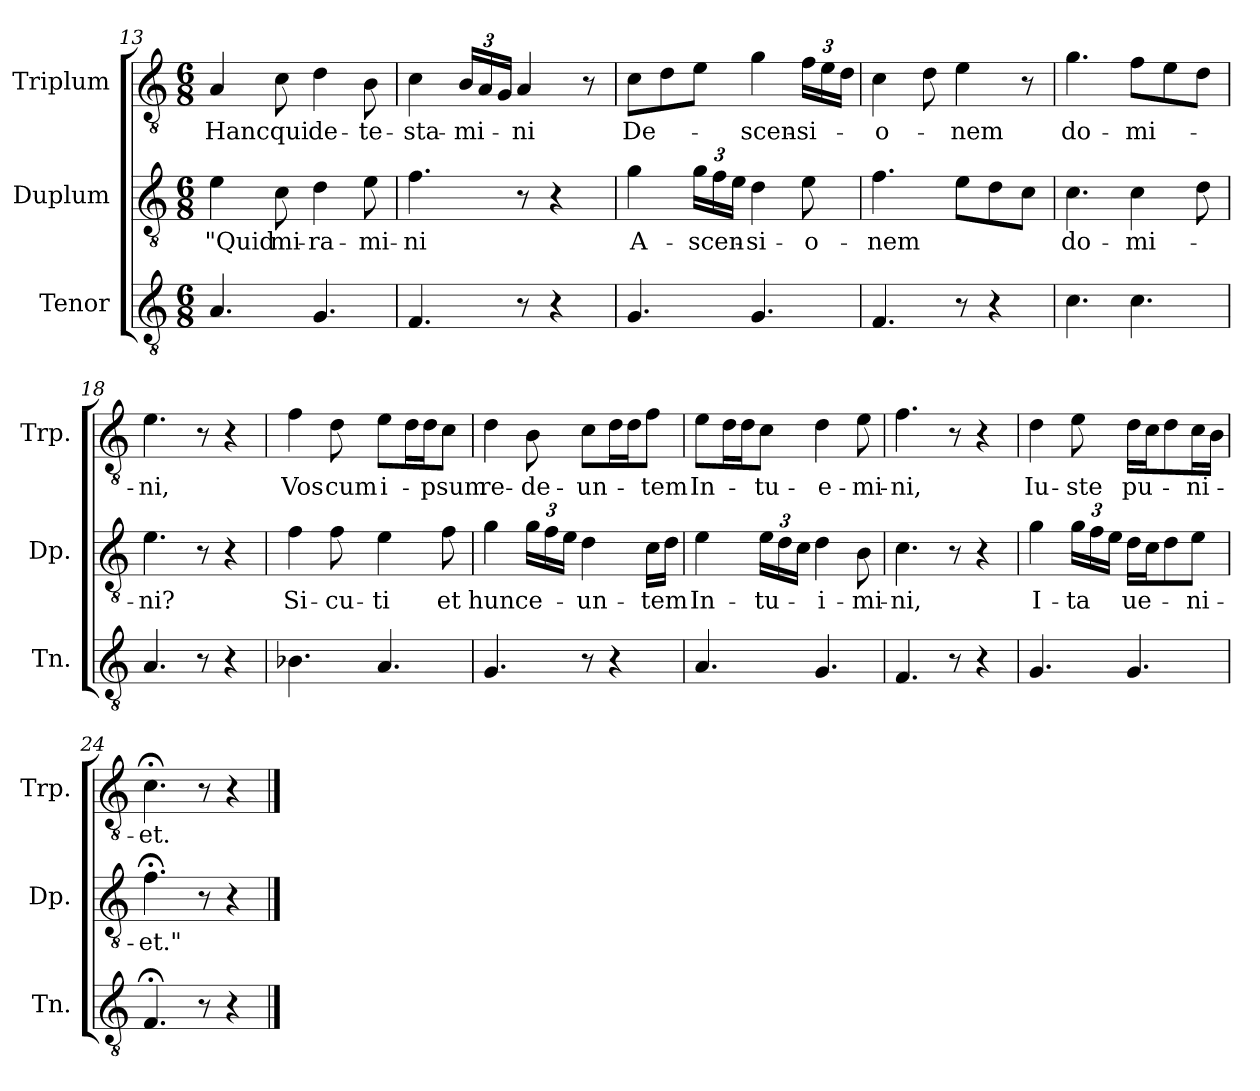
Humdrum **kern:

**kern	**kern	**text	**kern	**text
*part3	*part2	*part2	*part1	*part1
*staff3	*staff2	*staff2	*staff1	*staff1
*I"Tenor	*I"Duplum	*	*I"Triplum	*
*I'Tn.	*I'Dp.	*	*I'Trp.	*
*clefGv2	*clefGv2	*	*clefGv2	*
*k[]	*k[]	*	*k[]	*
*M6/8	*M6/8	*	*M6/8	*
=13	=13	=13	=13	=13
!	!	!LO:LY:b	!	!LO:LY:b
4.A/	4e\	"Quid	4A/	Hanc
!	!	!LO:LY:b	!	!LO:LY:b
.	8c\	mi-	8c\	qui
!	!	!LO:LY:b	!	!LO:LY:b
4.G/	4d\	-ra-	4d\	de-
!	!	!LO:LY:b	!	!LO:LY:b
.	8e\	-mi-	8B\	-te-
=14	=14	=14	=14	=14
!	!	!LO:LY:b	!	!LO:LY:b
4.F/	4.f\	-ni	4c\	-sta-
*	*	*	*Xbrackettup	*
!	!	!	!	!LO:LY:b
.	.	.	24B/LL	-mi-
.	.	.	24A/	.
.	.	.	24G/JJ	.
!	!	!	!	!LO:LY:b
8r	8r	.	4A/	-ni
4r	4r	.	.	.
.	.	.	8r	.
=15	=15	=15	=15	=15
!	!	!LO:LY:b	!	!LO:LY:b
4.G/	4g\	A-	8c\L	De-
.	.	.	8d\	.
*	*Xbrackettup	*	*	*
!	!	!LO:LY:b	!	!
.	24g\LL	-scen-	8e\J	.
.	24f\	.	.	.
.	24e\JJ	.	.	.
!	!	!LO:LY:b	!	!LO:LY:b
4.G/	4d\	-si-	4g\	-scen-
!	!	!LO:LY:b	!	!LO:LY:b
.	8e\	-o-	24f\LL	-si-
.	.	.	24e\	.
.	.	.	24d\JJ	.
=16	=16	=16	=16	=16
!	!	!LO:LY:b	!	!LO:LY:b
4.F/	4.f\	-nem	4c\	-o-
.	.	.	8d\	.
!	!	!	!	!LO:LY:b
8r	8e\L	.	4e\	-nem
4r	8d\	.	.	.
.	8c\J	.	8r	.
=17	=17	=17	=17	=17
!	!	!LO:LY:b	!	!LO:LY:b
4.c\	4.c\	do-	4.g\	do-
!	!	!LO:LY:b	!	!LO:LY:b
4.c\	4c\	-mi-	8f\L	-mi-
.	.	.	8e\	.
.	8d\	.	8d\J	.
=18	=18	=18	=18	=18
!	!	!LO:LY:b	!	!LO:LY:b
4.A/	4.e\	-ni?	4.e\	-ni,
8r	8r	.	8r	.
4r	4r	.	4r	.
!!LO:LB:g=z
=19	=19	=19	=19	=19
!	!	!LO:LY:b	!	!LO:LY:b
4.B-X\	4f\	Si-	4f\	Vos
!	!	!LO:LY:b	!	!LO:LY:b
.	8f\	-cu-	8d\	cum
!	!	!LO:LY:b	!	!LO:LY:b
4.A/	4e\	-ti	8e\L	i-
*	*	*	*tremolo	*
.	.	.	16d\	.
.	.	.	16d\	.
*	*	*	*Xtremolo	*
!	!	!LO:LY:b	!	!LO:LY:b
.	8f\	et	8c\J	-psum
=20	=20	=20	=20	=20
!	!	!LO:LY:b	!	!LO:LY:b
4.G/	4g\	hunc	4d\	re-
!	!	!LO:LY:b	!	!LO:LY:b
.	24g\LL	e-	8B\	-de-
.	24f\	.	.	.
.	24e\JJ	.	.	.
!	!	!LO:LY:b	!	!LO:LY:b
8r	4d\	-un-	8c\L	-un-
*	*	*	*tremolo	*
4r	.	.	16d\	.
.	.	.	16d\	.
*	*	*	*Xtremolo	*
!	!	!LO:LY:b	!	!LO:LY:b
.	16c\LL	-tem	8f\J	-tem
.	16d\JJ	.	.	.
=21	=21	=21	=21	=21
!	!	!LO:LY:b	!	!LO:LY:b
4.A/	4e\	In-	8e\L	In-
*	*	*	*tremolo	*
.	.	.	16d\	.
.	.	.	16d\	.
*	*	*	*Xtremolo	*
!	!	!LO:LY:b	!	!LO:LY:b
.	24e\LL	-tu-	8c\J	-tu-
.	24d\	.	.	.
.	24c\JJ	.	.	.
!	!	!LO:LY:b	!	!LO:LY:b
4.G/	4d\	-i-	4d\	-e-
!	!	!LO:LY:b	!	!LO:LY:b
.	8B\	-mi-	8e\	-mi-
=22	=22	=22	=22	=22
!	!	!LO:LY:b	!	!LO:LY:b
4.F/	4.c\	-ni,	4.f\	-ni,
8r	8r	.	8r	.
4r	4r	.	4r	.
=23	=23	=23	=23	=23
!	!	!LO:LY:b	!	!LO:LY:b
4.G/	4g\	I-	4d\	Iu-
!	!	!LO:LY:b	!	!LO:LY:b
.	24g\LL	-ta	8e\	-ste
.	24f\	.	.	.
.	24e\JJ	.	.	.
!	!	!LO:LY:b	!	!LO:LY:b
4.G/	16d\LL	ue-	16d\LL	pu-
.	16c\J	.	16c\J	.
.	8d\	.	8d\	.
!	!	!LO:LY:b	!	!LO:LY:b
.	8e\J	-ni-	16c\L	-ni-
.	.	.	16B\JJ	.
=24	=24	=24	=24	=24
!	!	!LO:LY:b	!	!LO:LY:b
4.F;</	4.f;<\	-et."	4.c;<\	-et.
8r	8r	.	8r	.
4r	4r	.	4r	.
==	==	==	==	==
*-	*-	*-	*-	*-
